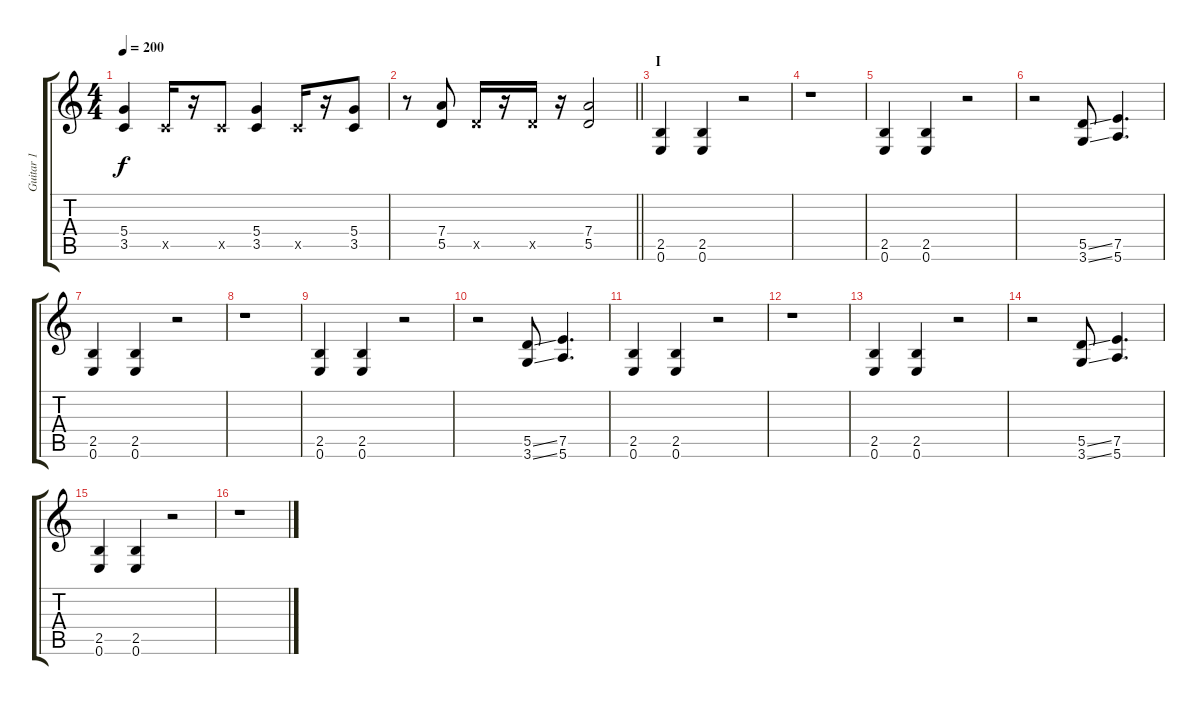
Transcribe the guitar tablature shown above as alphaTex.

\track ("Guitar 1" "Guitar 1") {instrument distortionguitar}
\staff {score tabs}
\tuning (E4 B3 G3 D3 A2 E2) {hide}
\ts (4 4)
\tempo 200
\clef g2
\ks c
(5.4 3.5).4{dy f} 3.5{x}.16 r.16 3.5{x}.8 (5.4 3.5).4 3.5{x}.16 r.16 (5.4 3.5).8 |
\barLineRight lightlight
r.8 (7.4 5.5).8 5.5{x}.16 r.16 5.5{x}.16 r.16 (7.4 5.5).2 |
\section ("" "I")
(2.5 0.6).4 (2.5 0.6).4 r.2 |
r.1 |
(2.5 0.6).4 (2.5 0.6).4 r.2 |
r.2 (5.5{ss} 3.6{ss}).8 (7.5 5.6).4{d} |
(2.5 0.6).4 (2.5 0.6).4 r.2 |
r.1 |
(2.5 0.6).4 (2.5 0.6).4 r.2 |
r.2 (5.5{ss} 3.6{ss}).8 (7.5 5.6).4{d} |
(2.5 0.6).4 (2.5 0.6).4 r.2 |
r.1 |
(2.5 0.6).4 (2.5 0.6).4 r.2 |
r.2 (5.5{ss} 3.6{ss}).8 (7.5 5.6).4{d} |
(2.5 0.6).4 (2.5 0.6).4 r.2 |
r.1
